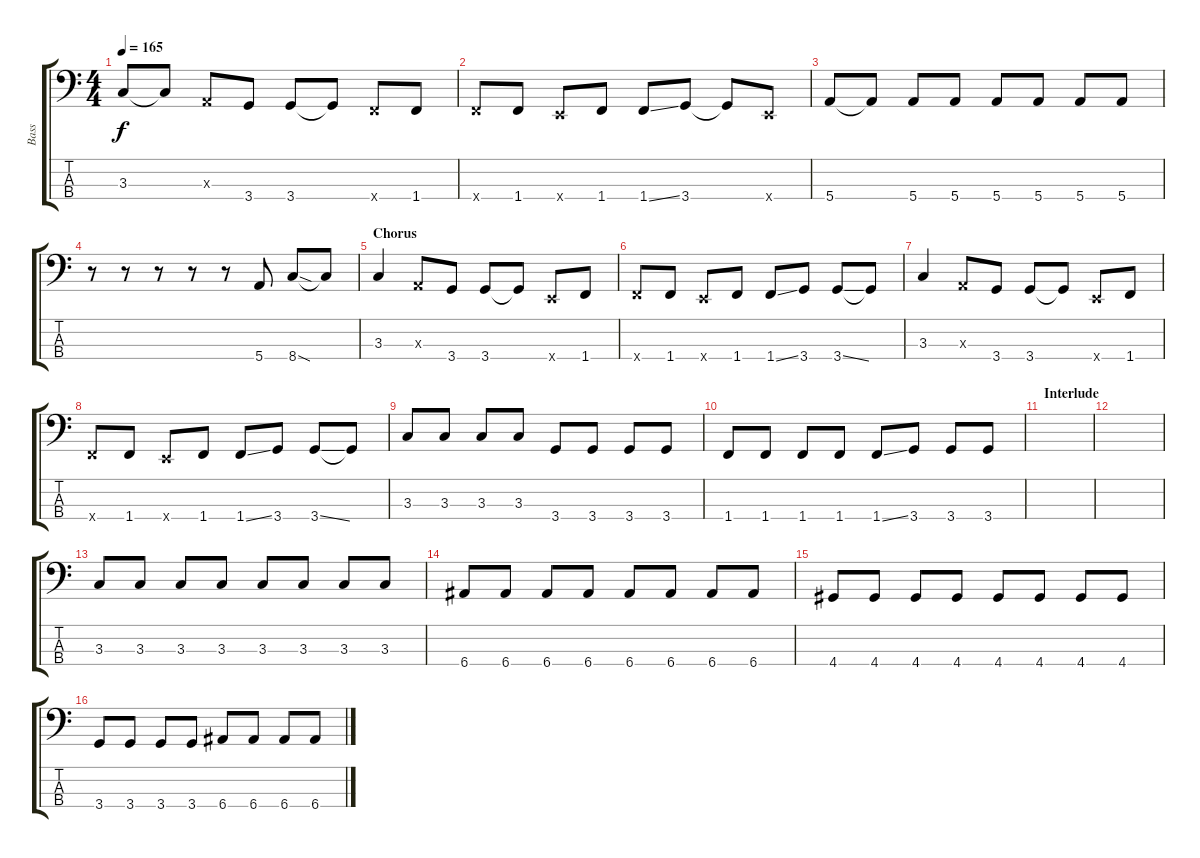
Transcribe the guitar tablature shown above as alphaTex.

\track ("Bass" "Bass") {instrument slapbass2}
\staff {score tabs}
\tuning (G2 D2 A1 E1) {hide}
\ts (4 4)
\tempo 165
\clef f4
\ks c
3.3.8{dy f} 3.3{t}.8 0.3{x}.8 3.4.8 3.4.8 3.4{t}.8 1.4{x}.8 1.4.8 |
1.4{x}.8 1.4.8 0.4{x}.8 1.4.8 1.4{ss}.8 3.4.8 3.4{t}.8 0.4{x}.8 |
5.4.8 5.4{t}.8 5.4.8 5.4.8 5.4.8 5.4.8 5.4.8 5.4.8 |
r.8 r.8 r.8 r.8 r.8 5.4.8 8.4{sod}.8 8.4{t}.8 |
\section ("" "Chorus")
3.3.4 0.3{x}.8 3.4.8 3.4.8 3.4{t}.8 0.4{x}.8 1.4.8 |
1.4{x}.8 1.4.8 0.4{x}.8 1.4.8 1.4{ss}.8 3.4.8 3.4{ss}.8 3.4{t}.8 |
3.3.4 0.3{x}.8 3.4.8 3.4.8 3.4{t}.8 0.4{x}.8 1.4.8 |
1.4{x}.8 1.4.8 0.4{x}.8 1.4.8 1.4{ss}.8 3.4.8 3.4{ss}.8 3.4{t}.8 |
3.3.8 3.3.8 3.3.8 3.3.8 3.4.8 3.4.8 3.4.8 3.4.8 |
1.4.8 1.4.8 1.4.8 1.4.8 1.4{ss}.8 3.4.8 3.4.8 3.4.8 |
\section ("" "Interlude")
|
|
3.3.8 3.3.8 3.3.8 3.3.8 3.3.8 3.3.8 3.3.8 3.3.8 |
6.4.8 6.4.8 6.4.8 6.4.8 6.4.8 6.4.8 6.4.8 6.4.8 |
4.4.8 4.4.8 4.4.8 4.4.8 4.4.8 4.4.8 4.4.8 4.4.8 |
3.4.8 3.4.8 3.4.8 3.4.8 6.4.8 6.4.8 6.4.8 6.4.8
